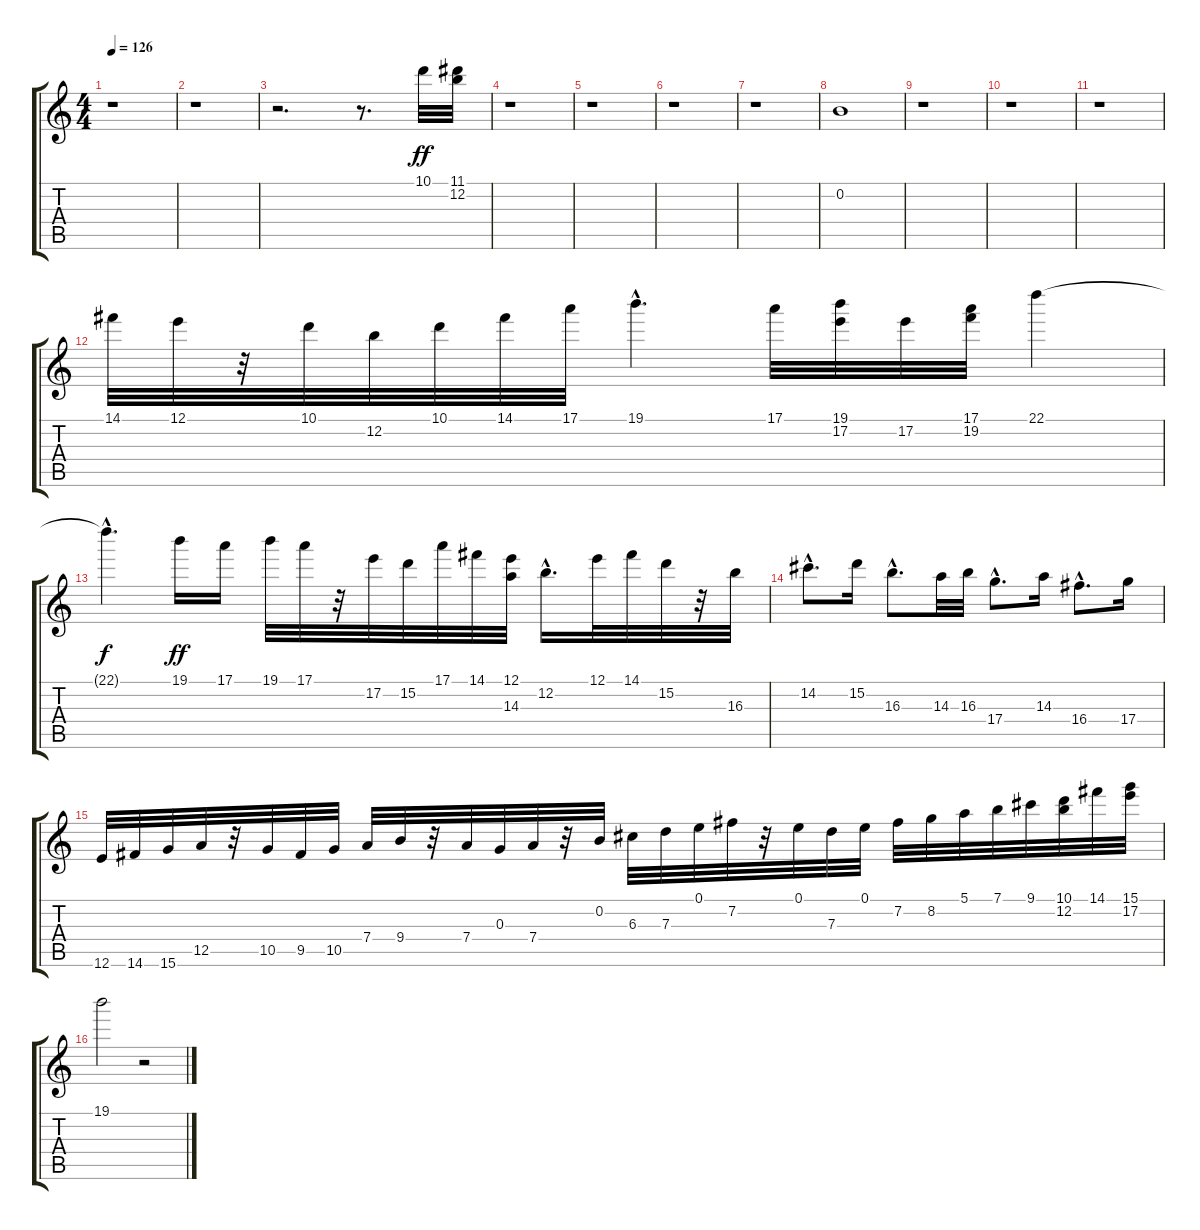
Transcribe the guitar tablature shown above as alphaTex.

\track "" {instrument acousticguitarnylon}
\staff {score tabs}
\tuning (E4 B3 G3 D3 A2 E2) {hide}
\ts (4 4)
\tempo 126
\clef g2
\ks c
r.1{dy ff} |
r.1 |
r.2{d} r.8{d} 10.1.32 (11.1 12.2).32 |
r.1 |
r.1 |
r.1 |
r.1 |
0.2.1 |
r.1 |
r.1 |
r.1 |
14.1.32 12.1.32 r.32 10.1.32 12.2.32 10.1.32 14.1.32 17.1.32 19.1{hac}.4{d} 17.1.32 (19.1 17.2).32 17.2.32 (17.1 19.2).32 22.1.4 |
22.1{hac t}.4{d dy f} 19.1.16{dy ff} 17.1.16 19.1.32 17.1.32 r.32 17.2.32 15.2.32 17.1.32 14.1.32 (12.1 14.3).32 12.2{hac}.16{d} 12.1.32 14.1.32 15.2.32 r.32 16.3.32 |
14.2{hac}.8{d} 15.2.16 16.3{hac}.8{d} 14.3.32 16.3.32 17.4{hac}.8{d} 14.3.16 16.4{hac}.8{d} 17.4.16 |
12.6.32 14.6.32 15.6.32 12.5.32 r.32 10.5.32 9.5.32 10.5.32 7.4.32 9.4.32 r.32 7.4.32 0.3.32 7.4.32 r.32 0.2.32 6.3.32 7.3.32 0.1.32 7.2.32 r.32 0.1.32 7.3.32 0.1.32 7.2.32 8.2.32 5.1.32 7.1.32 9.1.32 (10.1 12.2).32 14.1.32 (15.1 17.2).32 |
19.1.2 r.2
